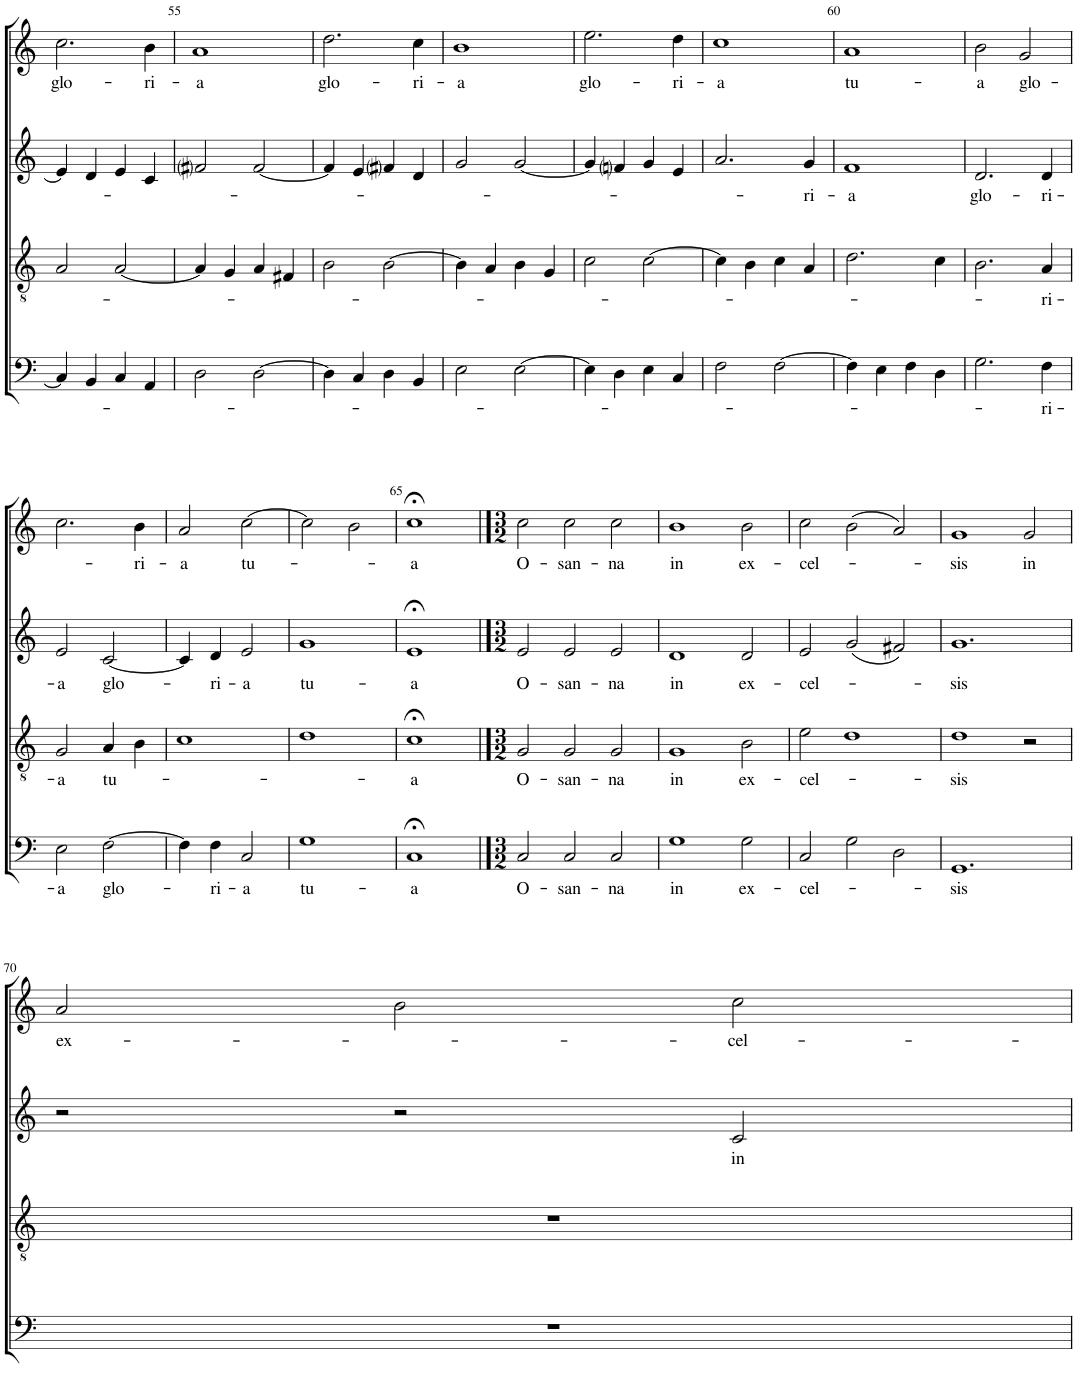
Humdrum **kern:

**kern	**text	**kern	**text	**kern	**text	**kern	**text
*part4	*part4	*part3	*part3	*part2	*part2	*part1	*part1
*staff4	*staff4	*staff3	*staff3	*staff2	*staff2	*staff1	*staff1
*I"BASSUS	*	*I"TENORE	*	*I"ALTUS	*	*I"CANTUS	*
!!LO:PB:g=z
*clefF4	*	*clefGv2	*	*clefG2	*	*clefG2	*
*Trd4c7	*	*Trd4c7	*	*Trd1c2	*	*	*
*k[]	*	*k[]	*	*k[]	*	*k[]	*
*M4/4	*	*M4/4	*	*M4/4	*	*M4/4	*
*met(c)	*	*met(c)	*	*met(c)	*	*met(c)	*
=54	=54	=54	=54	=54	=54	=54	=54
!	!	!	!	!	!	!	!LO:LY:b
4C/]	.	2A/	.	4e/]	.	2.cc\	glo-
4BB/	.	.	.	4d/	.	.	.
4C/	.	[2A/	.	4e/	.	.	.
!	!	!	!	!	!	!	!LO:LY:b
4AA/	.	.	.	4c/	.	4b\	-ri-
=55	=55	=55	=55	=55	=55	=55	=55
!	!	!	!	!	!	!	!LO:LY:b
2D\	.	4A/]	.	2f#i/	.	1a	-a
.	.	4G/	.	.	.	.	.
[2D\	.	4A/	.	[2f#/	.	.	.
.	.	4F#X/	.	.	.	.	.
=56	=56	=56	=56	=56	=56	=56	=56
!	!	!	!	!	!	!	!LO:LY:b
4D\]	.	2B\	.	4f#/]	.	2.dd\	glo-
4C/	.	.	.	4e/	.	.	.
4D\	.	[2B\	.	4f#i/	.	.	.
!	!	!	!	!	!	!	!LO:LY:b
4BB/	.	.	.	4d/	.	4cc\	-ri-
=57	=57	=57	=57	=57	=57	=57	=57
!	!	!	!	!	!	!	!LO:LY:b
2E\	.	4B\]	.	2g/	.	1b	-a
.	.	4A/	.	.	.	.	.
[2E\	.	4B\	.	[2g/	.	.	.
.	.	4G/	.	.	.	.	.
=58	=58	=58	=58	=58	=58	=58	=58
!	!	!	!	!	!	!	!LO:LY:b
4E\]	.	2c\	.	4g/]	.	2.ee\	glo-
4D\	.	.	.	4fni/	.	.	.
4E\	.	[2c\	.	4g/	.	.	.
!	!	!	!	!	!	!	!LO:LY:b
4C/	.	.	.	4e/	.	4dd\	-ri-
=59	=59	=59	=59	=59	=59	=59	=59
!	!	!	!	!	!	!	!LO:LY:b
2F\	.	4c\]	.	2.a/	.	1cc	-a
.	.	4B\	.	.	.	.	.
[2F\	.	4c\	.	.	.	.	.
!	!	!	!	!	!LO:LY:b	!	!
.	.	4A/	.	4g/	-ri-	.	.
=60	=60	=60	=60	=60	=60	=60	=60
!	!	!	!	!	!LO:LY:b	!	!LO:LY:b
4F\]	.	2.d\	.	1f	-a	1a	tu-
4E\	.	.	.	.	.	.	.
4F\	.	.	.	.	.	.	.
4D\	.	4c\	.	.	.	.	.
=61	=61	=61	=61	=61	=61	=61	=61
!	!	!	!	!	!LO:LY:b	!	!LO:LY:b
2.G\	.	2.B\	.	2.d/	glo-	2b\	-a
!	!	!	!	!	!	!	!LO:LY:b
.	.	.	.	.	.	2g/	glo-
!	!LO:LY:b	!	!LO:LY:b	!	!LO:LY:b	!	!
4F\	-ri-	4A/	-ri-	4d/	-ri-	.	.
!!LO:LB:g=z
=62	=62	=62	=62	=62	=62	=62	=62
!	!LO:LY:b	!	!LO:LY:b	!	!LO:LY:b	!	!
2E\	-a	2G/	-a	2e/	-a	2.cc\	.
!	!LO:LY:b	!	!LO:LY:b	!	!LO:LY:b	!	!
[2F\	glo-	4A/	tu-	[2c/	glo-	.	.
!	!	!	!	!	!	!	!LO:LY:b
.	.	4B\	.	.	.	4b\	ri-
=63	=63	=63	=63	=63	=63	=63	=63
!	!	!	!	!	!	!	!LO:LY:b
4F\]	.	1c	.	4c/]	.	2a/	-a
!	!LO:LY:b	!	!	!	!LO:LY:b	!	!
4F\	-ri-	.	.	4d/	-ri-	.	.
!	!LO:LY:b	!	!	!	!LO:LY:b	!	!LO:LY:b
2C/	-a	.	.	2e/	-a	[2cc\	tu-
=64	=64	=64	=64	=64	=64	=64	=64
!	!LO:LY:b	!	!	!	!LO:LY:b	!	!
1G	tu-	1d	.	1g	tu-	2cc\]	.
.	.	.	.	.	.	2b\	.
=65	=65	=65	=65	=65	=65	=65	=65
!	!LO:LY:b	!	!LO:LY:b	!	!LO:LY:b	!	!LO:LY:b
1C;<	-a	1c;<	-a	1e;<	-a	1cc;<	-a
==66	==66	==66	==66	==66	==66	==66	==66
*M3/2	*	*M3/2	*	*M3/2	*	*M3/2	*
!	!LO:LY:b	!	!LO:LY:b	!	!LO:LY:b	!	!LO:LY:b
2C/	O-	2G/	O-	2e/	O-	2cc\	O-
!	!LO:LY:b	!	!LO:LY:b	!	!LO:LY:b	!	!LO:LY:b
2C/	-san-	2G/	-san-	2e/	-san-	2cc\	-san-
!	!LO:LY:b	!	!LO:LY:b	!	!LO:LY:b	!	!LO:LY:b
2C/	-na	2G/	-na	2e/	-na	2cc\	-na
=67	=67	=67	=67	=67	=67	=67	=67
!	!LO:LY:b	!	!LO:LY:b	!	!LO:LY:b	!	!LO:LY:b
1G	in	1G	in	1d	in	1b	in
!	!LO:LY:b	!	!LO:LY:b	!	!LO:LY:b	!	!LO:LY:b
2G\	ex-	2B\	ex-	2d/	ex-	2b\	ex-
=68	=68	=68	=68	=68	=68	=68	=68
!	!LO:LY:b	!	!LO:LY:b	!	!LO:LY:b	!	!LO:LY:b
2C/	-cel-	2e\	-cel-	2e/	-cel-	2cc\	-cel-
2G\	.	1d	.	(2g/	.	(2b\	.
2D\	.	.	.	2f#X/)	.	2a/)	.
=69	=69	=69	=69	=69	=69	=69	=69
!	!LO:LY:b	!	!LO:LY:b	!	!LO:LY:b	!	!LO:LY:b
1.GG	-sis	1d	-sis	1.g	-sis	1g	-sis
!	!	!	!	!	!	!	!LO:LY:b
.	.	2r	.	.	.	2g/	in
!!LO:LB:g=z
=70	=70	=70	=70	=70	=70	=70	=70
!	!	!	!	!	!	!	!LO:LY:b
1.r	.	1.r	.	2r	.	2a/	ex-
.	.	.	.	2r	.	2b\	.
!	!	!	!	!	!LO:LY:b	!	!LO:LY:b
.	.	.	.	2c/	in	2cc\	-cel-
=	=	=	=	=	=	=	=
*-	*-	*-	*-	*-	*-	*-	*-
